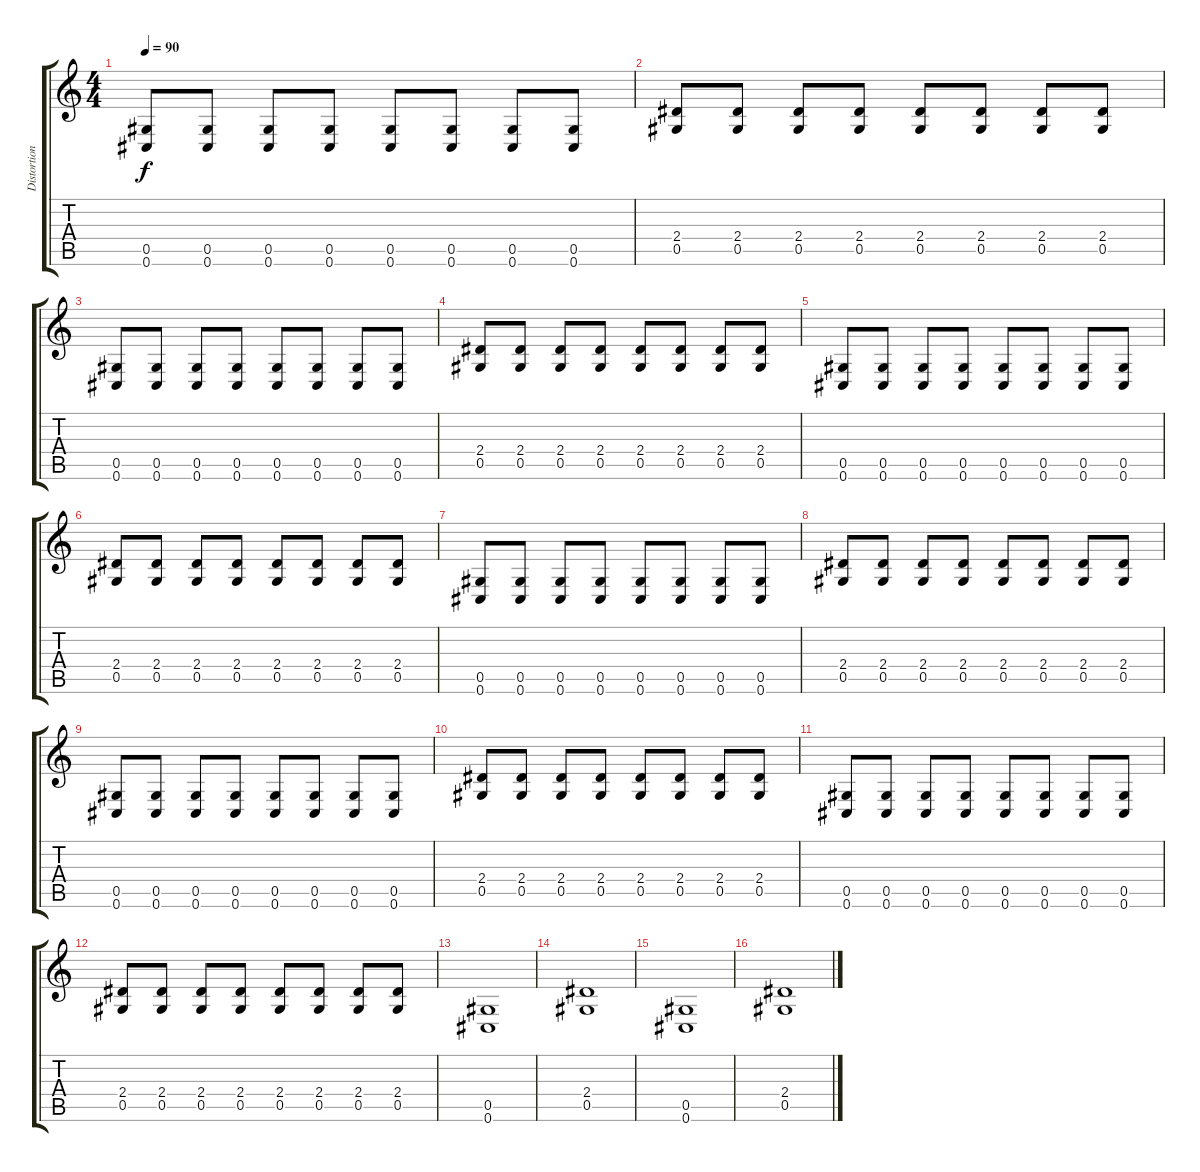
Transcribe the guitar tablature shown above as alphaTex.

\track ("Distortion Guitar" "Distortion") {instrument distortionguitar}
\staff {score tabs}
\tuning (Eb4 Bb3 Gb3 Db3 Ab2 Db2) {hide}
\ts (4 4)
\tempo 90
\clef g2
\ks c
(0.5 0.6).8{dy f} (0.5 0.6).8 (0.5 0.6).8 (0.5 0.6).8 (0.5 0.6).8 (0.5 0.6).8 (0.5 0.6).8 (0.5 0.6).8 |
(2.4 0.5).8 (2.4 0.5).8 (2.4 0.5).8 (2.4 0.5).8 (2.4 0.5).8 (2.4 0.5).8 (2.4 0.5).8 (2.4 0.5).8 |
(0.5 0.6).8 (0.5 0.6).8 (0.5 0.6).8 (0.5 0.6).8 (0.5 0.6).8 (0.5 0.6).8 (0.5 0.6).8 (0.5 0.6).8 |
(2.4 0.5).8 (2.4 0.5).8 (2.4 0.5).8 (2.4 0.5).8 (2.4 0.5).8 (2.4 0.5).8 (2.4 0.5).8 (2.4 0.5).8 |
(0.5 0.6).8 (0.5 0.6).8 (0.5 0.6).8 (0.5 0.6).8 (0.5 0.6).8 (0.5 0.6).8 (0.5 0.6).8 (0.5 0.6).8 |
(2.4 0.5).8 (2.4 0.5).8 (2.4 0.5).8 (2.4 0.5).8 (2.4 0.5).8 (2.4 0.5).8 (2.4 0.5).8 (2.4 0.5).8 |
(0.5 0.6).8 (0.5 0.6).8 (0.5 0.6).8 (0.5 0.6).8 (0.5 0.6).8 (0.5 0.6).8 (0.5 0.6).8 (0.5 0.6).8 |
(2.4 0.5).8 (2.4 0.5).8 (2.4 0.5).8 (2.4 0.5).8 (2.4 0.5).8 (2.4 0.5).8 (2.4 0.5).8 (2.4 0.5).8 |
(0.5 0.6).8 (0.5 0.6).8 (0.5 0.6).8 (0.5 0.6).8 (0.5 0.6).8 (0.5 0.6).8 (0.5 0.6).8 (0.5 0.6).8 |
(2.4 0.5).8 (2.4 0.5).8 (2.4 0.5).8 (2.4 0.5).8 (2.4 0.5).8 (2.4 0.5).8 (2.4 0.5).8 (2.4 0.5).8 |
(0.5 0.6).8 (0.5 0.6).8 (0.5 0.6).8 (0.5 0.6).8 (0.5 0.6).8 (0.5 0.6).8 (0.5 0.6).8 (0.5 0.6).8 |
(2.4 0.5).8 (2.4 0.5).8 (2.4 0.5).8 (2.4 0.5).8 (2.4 0.5).8 (2.4 0.5).8 (2.4 0.5).8 (2.4 0.5).8 |
(0.5 0.6).1 |
(2.4 0.5).1 |
(0.5 0.6).1 |
(2.4 0.5).1
